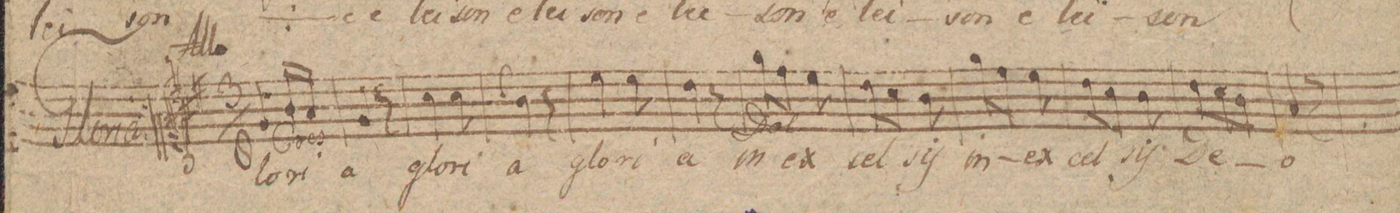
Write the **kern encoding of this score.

**kern	**text	**text	**dynam
*I"Canto	*	*	*
*clefC1	*	*	*
*k[f#c#g#d#]	*	*	*
*M3/8	*	*	*
*all\right	*	*	*below
4e/	Glo-	.	.
16g#\LL	-ri-	.	<
16f#/JJ	.	.	.
=2	=2	=2	=2
4e/	-a	.	.
8r	.	.	.
=3	=3	=3	=3
4a\	glo-	.	.
8a\	-ri-	.	.
=4	=4	=4	=4
8qqa/	.	.	.
4g#\	-a	.	.
8r	.	.	.
=5	=5	=5	=5
4cc#\	glo-	.	.
8cc#\	-ri-	.	.
=6	=6	=6	=6
4b\	-a	.	.
8r	.	.	.
=7	=7	=7	=7
8ee\L	in	.	.
8dd#\J	.	.	.
8cc#\	ex-	.	.
=8	=8	=8	=8
8b\L	-cel-	.	.
8a\J	.	.	.
8g#\	-siſ	.	.
=9	=9	=9	=9
8ee\L	in	.	.
8dd#\J	.	.	.
8cc#\	ex-	.	.
=10	=10	=10	=10
8b\L	-cel-	.	.
8a\J	.	.	.
8g#\	-siſ	.	.
=11	=11	=11	=11
8b\L	De-	.	.
8a\	.	.	.
8g#\J	.	.	.
=12	=12	=12	=12
4f#/	-o	.	.
8r	.	.	.
=13	=13	=13	=13
*-	*-	*-	*-
